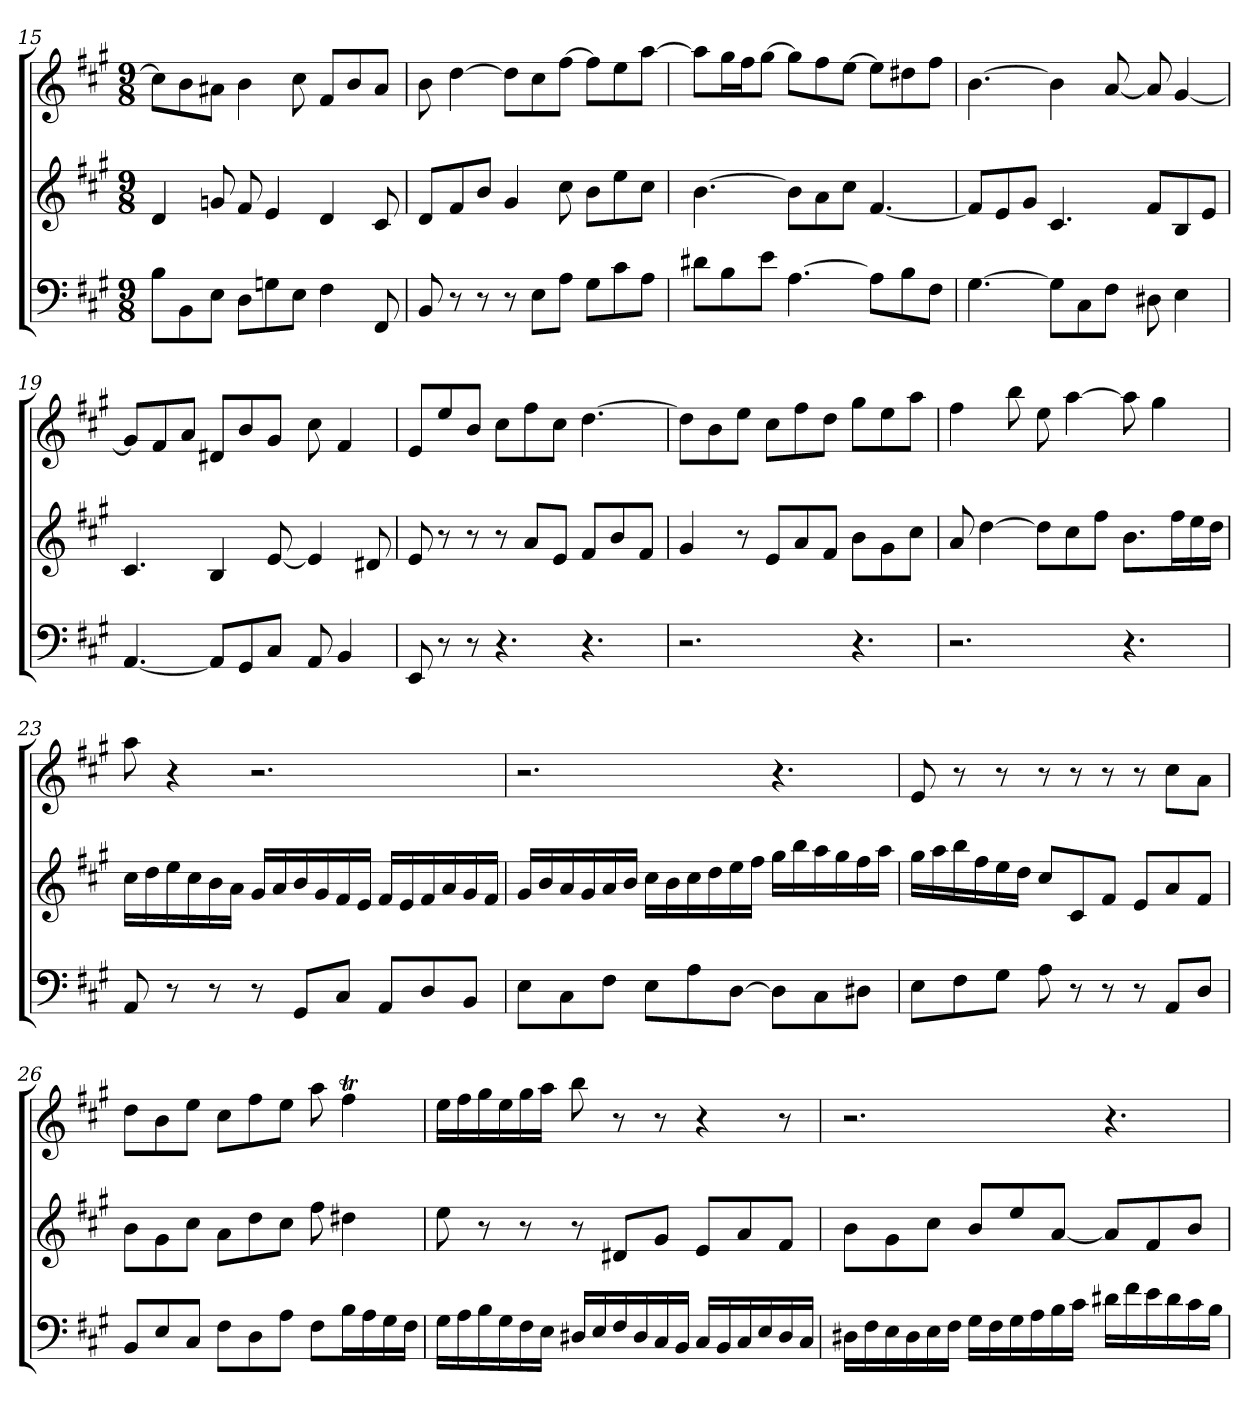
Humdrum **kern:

**kern	**kern	**kern
*part3	*part2	*part1
*staff3	*staff2	*staff1
*clefF4	*clefG2	*clefG2
*k[f#c#g#]	*k[f#c#g#]	*k[f#c#g#]
*A:	*A:	*A:
*M9/8	*M9/8	*M9/8
=15	=15	=15
8B\L	4d	8cc#\L]
8BB\	.	8b\
8E\J	8gn	8a#X\J
8D\L	8f#	4b
8Gn\	4e	.
8E\J	.	8cc#
4F#	4d	8f#/L
.	.	8b/
8FF#	8c#	8a#/J
=16	=16	=16
8BB	8d/L	8b
8r	8f#/	[4dd
8r	8b/J	.
8r	4g#	8dd\L]
8E\L	.	8cc#\
8A\J	8cc#	[8ff#\J
8G#\L	8b\L	8ff#\L]
8c#\	8ee\	8ee\
8A\J	8cc#\J	[8aa\J
=17	=17	=17
8d#X\L	[4.b	8aa\L]
8B\	.	16gg#\L
.	.	16ff#\J
8e\J	.	[8gg#\J
[4.A	8b\L]	8gg#\L]
.	8a\	8ff#\
.	8cc#\J	[8ee\J
8A\L]	[4.f#	8ee\L]
8B\	.	8dd#X\
8F#\J	.	8ff#\J
=18	=18	=18
[4.G#	8f#/L]	[4.b
.	8e/	.
.	8g#/J	.
8G#\L]	4.c#	4b]
8C#\	.	.
8F#\J	.	[8a
8D#X	8f#/L	8a]
4E	8B/	[4g#
.	8e/J	.
=19	=19	=19
[4.AA	4.c#	8g#/L]
.	.	8f#/
.	.	8a/J
8AA/L]	4B	8d#X/L
8GG#/	.	8b/
8C#/J	[8e	8g#/J
8AA	4e]	8cc#
4BB	.	4f#
.	8d#X	.
=20	=20	=20
8EE	8e	8e/L
8r	8r	8ee/
8r	8r	8b/J
4.r	8r	8cc#\L
.	8a/L	8ff#\
.	8e/J	8cc#\J
4.r	8f#/L	[4.dd
.	8b/	.
.	8f#/J	.
=21	=21	=21
2.r	4g#	8dd\L]
.	.	8b\
.	8r	8ee\J
.	8e/L	8cc#\L
.	8a/	8ff#\
.	8f#/J	8dd\J
4.r	8b\L	8gg#\L
.	8g#\	8ee\
.	8cc#\J	8aa\J
=22	=22	=22
2.r	8a	4ff#
.	[4dd	.
.	.	8bb
.	8dd\L]	8ee
.	8cc#\	[4aa
.	8ff#\J	.
4.r	8.b\L	8aa]
.	.	4gg#
.	16ff#\L	.
.	16ee\	.
.	16dd\JJ	.
=23	=23	=23
8AA	16cc#\LL	8aa
.	16dd\	.
8r	16ee\	4r
.	16cc#\	.
8r	16b\	.
.	16a\JJ	.
8r	16g#/LL	2.r
.	16a/	.
8GG#/L	16b/	.
.	16g#/	.
8C#/J	16f#/	.
.	16e/JJ	.
8AA/L	16f#/LL	.
.	16e/	.
8D/	16f#/	.
.	16a/	.
8BB/J	16g#/	.
.	16f#/JJ	.
=24	=24	=24
8E\L	16g#/LL	2.r
.	16b/	.
8C#\	16a/	.
.	16g#/	.
8F#\J	16a/	.
.	16b/JJ	.
8E\L	16cc#\LL	.
.	16b\	.
8A\	16cc#\	.
.	16dd\	.
[8D\J	16ee\	.
.	16ff#\JJ	.
8D\L]	16gg#\LL	4.r
.	16bb\	.
8C#\	16aa\	.
.	16gg#\	.
8D#X\J	16ff#\	.
.	16aa\JJ	.
=25	=25	=25
8E\L	16gg#\LL	8e
.	16aa\	.
8F#\	16bb\	8r
.	16ff#\	.
8G#\J	16ee\	8r
.	16dd\JJ	.
8A	8cc#/L	8r
8r	8c#/	8r
8r	8f#/J	8r
8r	8e/L	8r
8AA/L	8a/	8cc#\L
8D/J	8f#/J	8a\J
=26	=26	=26
8BB/L	8b\L	8dd\L
8E/	8g#\	8b\
8C#/J	8cc#\J	8ee\J
8F#\L	8a\L	8cc#\L
8D\	8dd\	8ff#\
8A\J	8cc#\J	8ee\J
8F#\L	8ff#	8aa
16B\L	4dd#X	4ff#T
16A\	.	.
16G#\	.	.
16F#\JJ	.	.
=27	=27	=27
16G#\LL	8ee	16ee\LL
16A\	.	16ff#\
16B\	8r	16gg#\
16G#\	.	16ee\
16F#\	8r	16gg#\
16E\JJ	.	16aa\JJ
16D#X/LL	8r	8bb
16E/	.	.
16F#/	8d#X/L	8r
16D#/	.	.
16C#/	8g#/J	8r
16BB/JJ	.	.
16C#/LL	8e/L	4r
16BB/	.	.
16C#/	8a/	.
16E/	.	.
16D#/	8f#/J	8r
16C#/JJ	.	.
=28	=28	=28
16D#X\LL	8b\L	2.r
16F#\	.	.
16E\	8g#\	.
16D#\	.	.
16E\	8cc#\J	.
16F#\JJ	.	.
16G#\LL	8b/L	.
16F#\	.	.
16G#\	8ee/	.
16A\	.	.
16B\	[8a/J	.
16c#\JJ	.	.
16d#X\LL	8a/L]	4.r
16f#\	.	.
16e\	8f#/	.
16d#\	.	.
16c#\	8b/J	.
16B\JJ	.	.
=	=	=
*-	*-	*-
